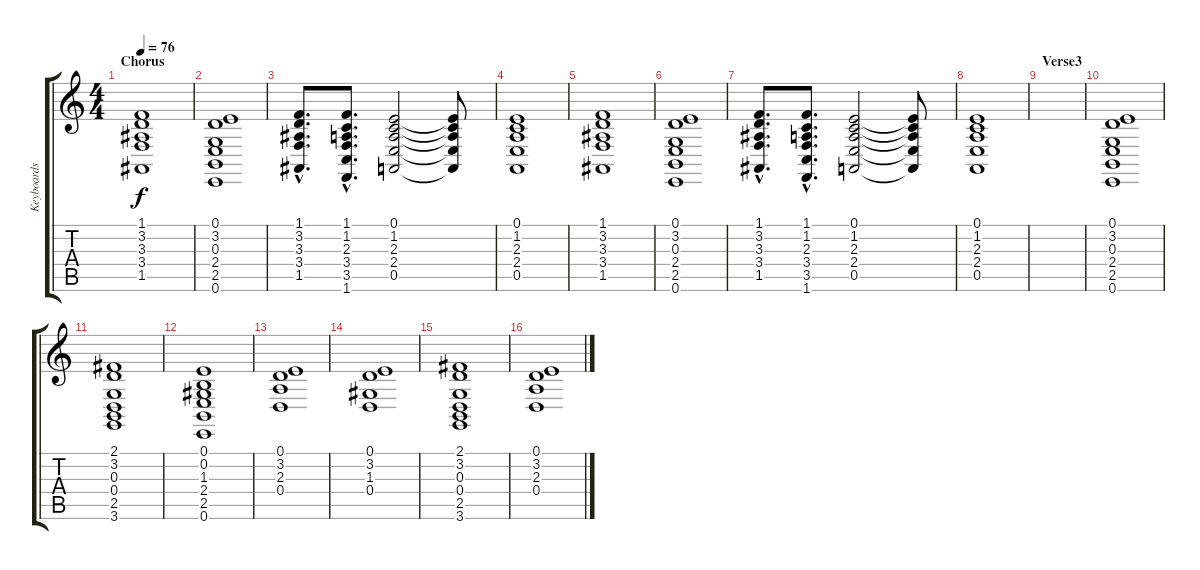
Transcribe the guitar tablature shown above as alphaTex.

\track ("Keyboards" "Keyboards") {instrument stringensemble1}
\staff {score tabs}
\tuning (E4 B3 G3 D3 A2 E2) {hide}
\ts (4 4)
\section ("" "Chorus")
\tempo 76
\clef g2
\ks c
(1.1 3.2 3.3 3.4 1.5).1{dy f volume 9} |
(0.1 3.2 0.3 2.4 2.5 0.6).1 |
(1.1{hac} 3.2{hac} 3.3{hac} 3.4{hac} 1.5{hac}).8{d} (1.1{hac} 1.2{hac} 2.3{hac} 3.4{hac} 3.5{hac} 1.6{hac}).8{d} (0.1 1.2 2.3 2.4 0.5).2 (0.1{t} 1.2{t} 2.3{t} 2.4{t} 0.5{t}).8 |
(0.1 1.2 2.3 2.4 0.5).1 |
(1.1 3.2 3.3 3.4 1.5).1 |
(0.1 3.2 0.3 2.4 2.5 0.6).1 |
(1.1{hac} 3.2{hac} 3.3{hac} 3.4{hac} 1.5{hac}).8{d} (1.1{hac} 1.2{hac} 2.3{hac} 3.4{hac} 3.5{hac} 1.6{hac}).8{d} (0.1 1.2 2.3 2.4 0.5).2 (0.1{t} 1.2{t} 2.3{t} 2.4{t} 0.5{t}).8 |
(0.1 1.2 2.3 2.4 0.5).1 |
\section ("" "Verse3")
|
(0.1 3.2 0.3 2.4 2.5 0.6).1 |
(2.1 3.2 0.3 0.4 2.5 3.6).1 |
(0.1 0.2 1.3 2.4 2.5 0.6).1 |
(0.1 3.2 2.3 0.4).1 |
(0.1 3.2 1.3 0.4).1 |
(2.1 3.2 0.3 0.4 2.5 3.6).1 |
(0.1 3.2 2.3 0.4).1
